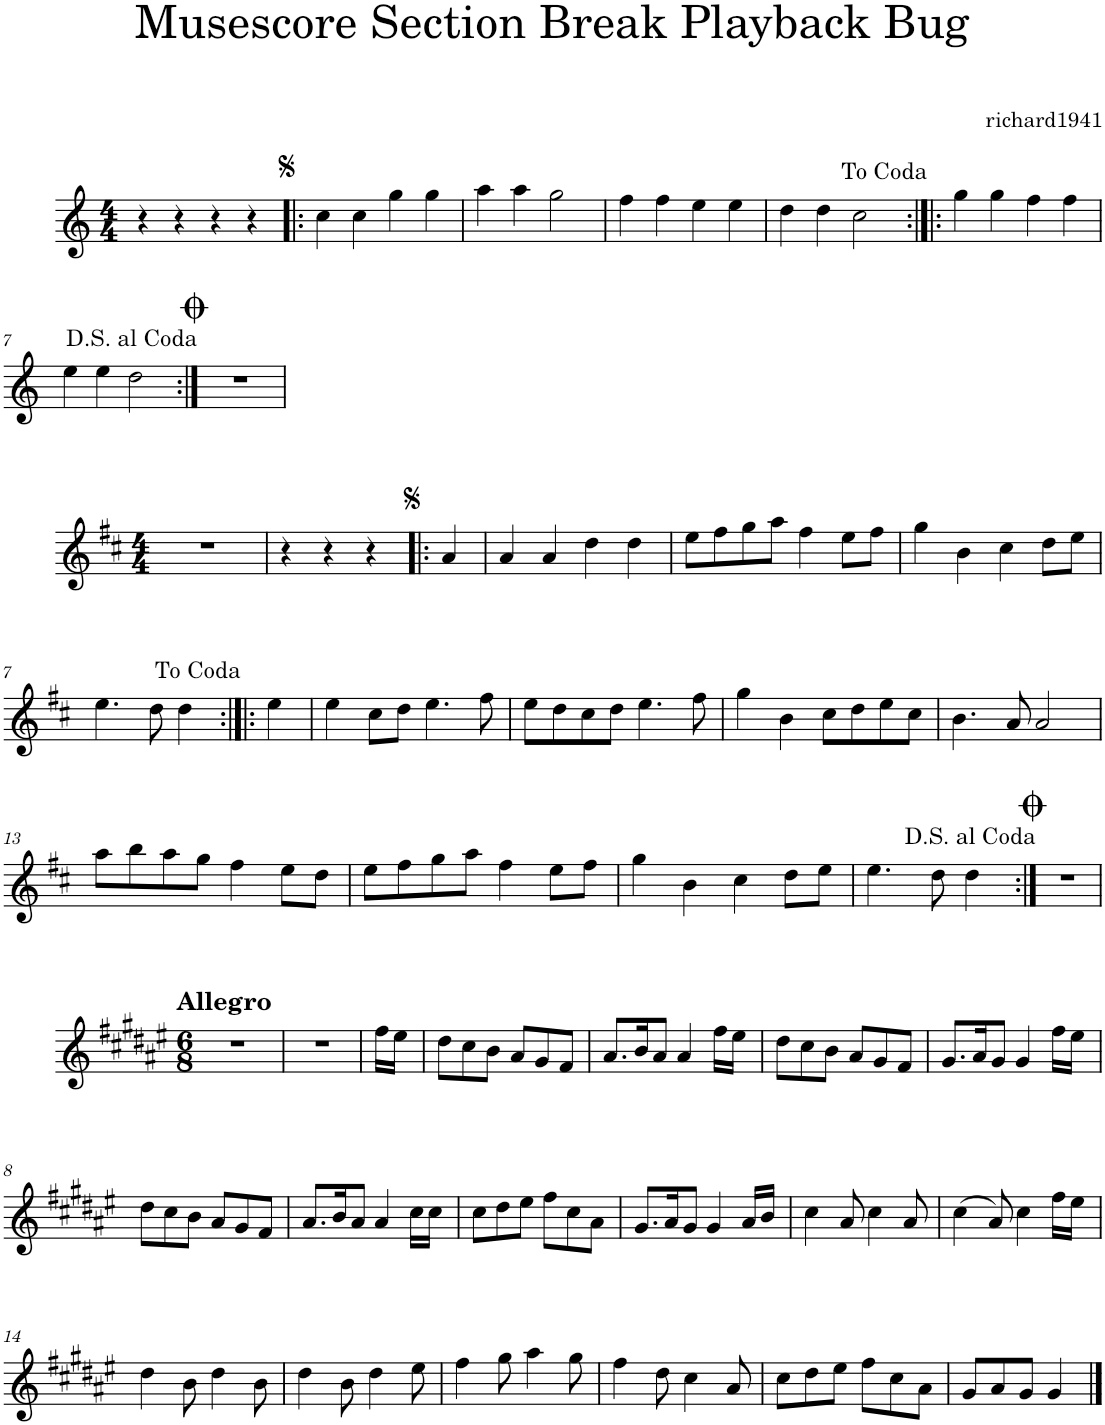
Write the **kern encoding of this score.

**kern
*part1
*staff1
*I"Flute
*I'Fl.
*clefG2
*k[]
*M4/4
=1
4r
4r
4r
4r
=2!|:
4cc\
4cc\
4gg\
4gg\
=3
4aa\
4aa\
2gg\
=4
4ff\
4ff\
4ee\
4ee\
=5
4dd\
4dd\
2cc\
=6:|!|:
4gg\
4gg\
4ff\
4ff\
!!LO:LB:g=z
=7
4ee\
4ee\
2dd\
=8:|!
1r
!!LO:LB:g=z
=1
*k[f#c#]
*M4/4
1r
=2
4r
4r
4r
=3!|:
4a/
=4
4a/
4a/
4dd\
4dd\
=5
8ee\L
8ff#\
8gg\
8aa\J
4ff#\
8ee\L
8ff#\J
=6
4gg\
4b\
4cc#\
8dd\L
8ee\J
!!LO:LB:g=z
=7
4.ee\
8dd\
4dd\
=8:|!|:
4ee\
=9
4ee\
8cc#\L
8dd\J
4.ee\
8ff#\
=10
8ee\L
8dd\
8cc#\
8dd\J
4.ee\
8ff#\
=11
4gg\
4b\
8cc#\L
8dd\
8ee\
8cc#\J
=12
4.b\
8a/
2a/
!!LO:LB:g=z
=13
8aa\L
8bb\
8aa\
8gg\J
4ff#\
8ee\L
8dd\J
=14
8ee\L
8ff#\
8gg\
8aa\J
4ff#\
8ee\L
8ff#\J
=15
4gg\
4b\
4cc#\
8dd\L
8ee\J
=16
4.ee\
8dd\
4dd\
=17:|!
1r
!!LO:LB:g=z
=1
*k[f#c#g#d#a#e#]
*M6/8
!LO:TX:a:B:t=Allegro
2.r
=2
2.r
=3
16ff#\LL
16ee#\JJ
=4
8dd#\L
8cc#\
8b\J
8a#/L
8g#/
8f#/J
=5
8.a#/L
16b/K
8a#/J
4a#/
16ff#\LL
16ee#\JJ
=6
8dd#\L
8cc#\
8b\J
8a#/L
8g#/
8f#/J
=7
8.g#/L
16a#/K
8g#/J
4g#/
16ff#\LL
16ee#\JJ
!!LO:LB:g=z
=8
8dd#\L
8cc#\
8b\J
8a#/L
8g#/
8f#/J
=9
8.a#/L
16b/K
8a#/J
4a#/
16cc#\LL
16cc#\JJ
=10
8cc#\L
8dd#\
8ee#\J
8ff#\L
8cc#\
8a#\J
=11
8.g#/L
16a#/K
8g#/J
4g#/
16a#/LL
16b/JJ
=12
4cc#\
8a#/
4cc#\
8a#/
=13
(4cc#\
8a#/)
4cc#\
16ff#\LL
16ee#\JJ
!!LO:LB:g=z
=14
4dd#\
8b\
4dd#\
8b\
=15
4dd#\
8b\
4dd#\
8ee#\
=16
4ff#\
8gg#\
4aa#\
8gg#\
=17
4ff#\
8dd#\
4cc#\
8a#/
=18
8cc#\L
8dd#\
8ee#\J
8ff#\L
8cc#\
8a#\J
=19
8g#/L
8a#/
8g#/J
4g#/
==
*-
